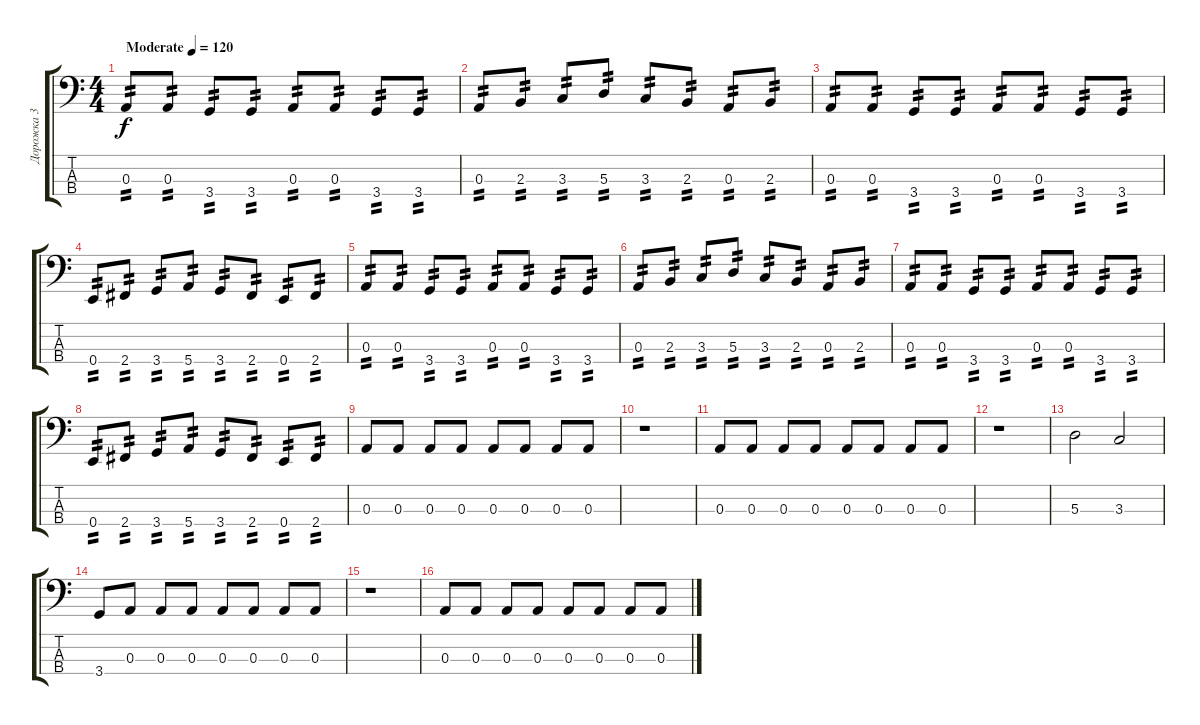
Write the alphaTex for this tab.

\track ("Дорожка 3" "Дорожка 3") {solo instrument electricbassfinger}
\staff {score tabs}
\tuning (G2 D2 A1 E1) {hide}
\ts (4 4)
\tempo (120 "Moderate")
\clef f4
\ks c
0.3.8{tp 2 dy f instrument electricbassfinger} 0.3.8{tp 2} 3.4.8{tp 2} 3.4.8{tp 2} 0.3.8{tp 2} 0.3.8{tp 2} 3.4.8{tp 2} 3.4.8{tp 2} |
0.3.8{tp 2} 2.3.8{tp 2} 3.3.8{tp 2} 5.3.8{tp 2} 3.3.8{tp 2} 2.3.8{tp 2} 0.3.8{tp 2} 2.3.8{tp 2} |
0.3.8{tp 2} 0.3.8{tp 2} 3.4.8{tp 2} 3.4.8{tp 2} 0.3.8{tp 2} 0.3.8{tp 2} 3.4.8{tp 2} 3.4.8{tp 2} |
0.4.8{tp 2} 2.4.8{tp 2} 3.4.8{tp 2} 5.4.8{tp 2} 3.4.8{tp 2} 2.4.8{tp 2} 0.4.8{tp 2} 2.4.8{tp 2} |
0.3.8{tp 2} 0.3.8{tp 2} 3.4.8{tp 2} 3.4.8{tp 2} 0.3.8{tp 2} 0.3.8{tp 2} 3.4.8{tp 2} 3.4.8{tp 2} |
0.3.8{tp 2} 2.3.8{tp 2} 3.3.8{tp 2} 5.3.8{tp 2} 3.3.8{tp 2} 2.3.8{tp 2} 0.3.8{tp 2} 2.3.8{tp 2} |
0.3.8{tp 2} 0.3.8{tp 2} 3.4.8{tp 2} 3.4.8{tp 2} 0.3.8{tp 2} 0.3.8{tp 2} 3.4.8{tp 2} 3.4.8{tp 2} |
0.4.8{tp 2} 2.4.8{tp 2} 3.4.8{tp 2} 5.4.8{tp 2} 3.4.8{tp 2} 2.4.8{tp 2} 0.4.8{tp 2} 2.4.8{tp 2} |
0.3.8 0.3.8 0.3.8 0.3.8 0.3.8 0.3.8 0.3.8 0.3.8 |
r.1 |
0.3.8 0.3.8 0.3.8 0.3.8 0.3.8 0.3.8 0.3.8 0.3.8 |
r.1 |
5.3.2 3.3.2 |
3.4.8 0.3.8 0.3.8 0.3.8 0.3.8 0.3.8 0.3.8 0.3.8 |
r.1 |
0.3.8 0.3.8 0.3.8 0.3.8 0.3.8 0.3.8 0.3.8 0.3.8
